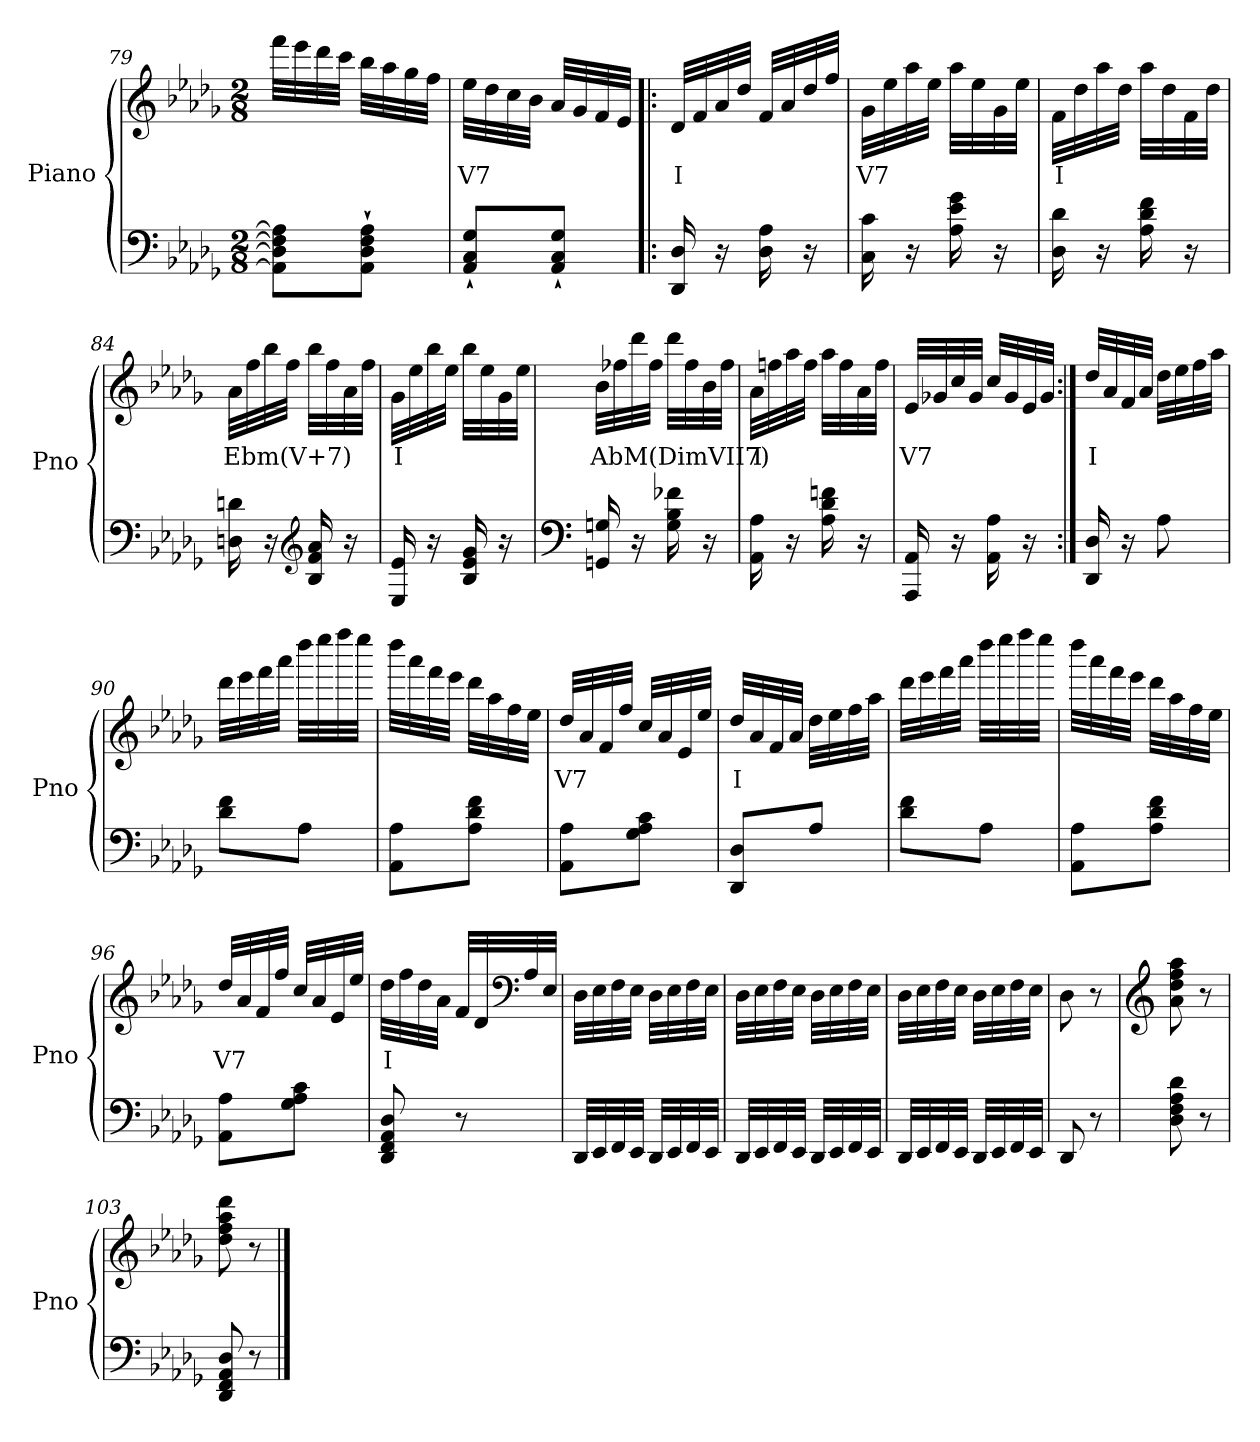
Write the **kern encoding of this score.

**kern	**kern	**text
*part1	*part1	*part1
*staff2	*staff1	*staff1
*I"Piano	*	*
*I'Pno	*	*
*clefF4	*clefG2	*
*k[b-e-a-d-g-]	*k[b-e-a-d-g-]	*
*D-:	*D-:	*
*M2/8	*M2/8	*
=79	=79	=79
8AA-\] 8D-\] 8F\] 8A-\]L	32fff\LLL	.
.	32eee-\	.
.	32ddd-\	.
.	32ccc\JJJ	.
8AA-\` 8D-\` 8F\` 8A-\`J	32bb-\LLL	.
.	32aa-\	.
.	32gg-\	.
.	32ff\JJJ	.
=80	=80	=80
!	!	!LO:LY:b
8AA-/` 8C/` 8G-/`L	32ee-\LLL	V7
.	32dd-\	.
.	32cc\	.
.	32b-\JJJ	.
8AA-/` 8C/` 8G-/`J	32a-/LLL	.
.	32g-/	.
.	32f/	.
.	32e-/JJJ	.
!!LO:LB:g=z
=81!|:	=81!|:	=81!|:
!	!	!LO:LY:b
16DD-/ 16D-/	32d-/LLL	I
.	32f/	.
16r	32a-/	.
.	32dd-/JJJ	.
16D-\ 16A-\	32f/LLL	.
.	32a-/	.
16r	32dd-/	.
.	32ff/JJJ	.
=82	=82	=82
!	!	!LO:LY:b
16C\ 16c\	32g-\LLL	V7
.	32ee-\	.
16r	32aa-\	.
.	32ee-\JJJ	.
16A-\ 16e-\ 16g-\	32aa-\LLL	.
.	32ee-\	.
16r	32g-\	.
.	32ee-\JJJ	.
=83	=83	=83
!	!	!LO:LY:b
16D-\ 16d-\	32f\LLL	I
.	32dd-\	.
16r	32aa-\	.
.	32dd-\JJJ	.
16A-\ 16d-\ 16f\	32aa-\LLL	.
.	32dd-\	.
16r	32f\	.
.	32dd-\JJJ	.
=84	=84	=84
!	!	!LO:LY:b
16Dn\ 16dn\	32a-\LLL	Ebm(V+7)
.	32ff\	.
16r	32bb-\	.
.	32ff\JJJ	.
*clefG2	*	*
16B-/ 16f/ 16a-/	32bb-\LLL	.
.	32ff\	.
16r	32a-\	.
.	32ff\JJJ	.
!!LO:LB:g=z
=85	=85	=85
!	!	!LO:LY:b
16E-/ 16e-/	32g-\LLL	I
.	32ee-\	.
16r	32bb-\	.
.	32ee-\JJJ	.
16B-/ 16e-/ 16g-/	32bb-\LLL	.
.	32ee-\	.
16r	32g-\	.
.	32ee-\JJJ	.
=86	=86	=86
*clefF4	*	*
!	!	!LO:LY:b
16GGn/ 16Gn/	32b-\LLL	AbM(DimVII7)
.	32ff-X\	.
16r	32ddd-\	.
.	32ff-\JJJ	.
16G\ 16B-\ 16f-X\	32ddd-\LLL	.
.	32ff-\	.
16r	32b-\	.
.	32ff-\JJJ	.
=87	=87	=87
!	!	!LO:LY:b
16AA-\ 16A-\	32a-\LLL	I
.	32ffn\	.
16r	32aa-\	.
.	32ff\JJJ	.
16A-\ 16d-\ 16fn\	32aa-\LLL	.
.	32ff\	.
16r	32a-\	.
.	32ff\JJJ	.
=88	=88	=88
!	!	!LO:LY:b
16AAA-/ 16AA-/	32e-/LLL	V7
.	32g-X/	.
16r	32cc/	.
.	32g-/JJJ	.
16AA-\ 16A-\	32cc/LLL	.
.	32g-/	.
16r	32e-/	.
.	32g-/JJJ	.
!!LO:LB:g=z
=89:|!	=89:|!	=89:|!
!	!	!LO:LY:b
16DD-/ 16D-/	32dd-/LLL	I
.	32a-/	.
16r	32f/	.
.	32a-/JJJ	.
8A-\	32dd-\LLL	.
.	32ee-\	.
.	32ff\	.
.	32aa-\JJJ	.
=90	=90	=90
8d-\ 8f\L	32ddd-\LLL	.
.	32eee-\	.
.	32fff\	.
.	32aaa-\JJJ	.
8A-\J	32dddd-\LLL	.
.	32eeee-\	.
.	32ffff\	.
.	32eeee-\JJJ	.
=91	=91	=91
8AA-\ 8A-\L	32dddd-\LLL	.
.	32aaa-\	.
.	32fff\	.
.	32eee-\JJJ	.
8A-\ 8d-\ 8f\J	32ddd-\LLL	.
.	32aa-\	.
.	32ff\	.
.	32ee-\JJJ	.
=92	=92	=92
!	!	!LO:LY:b
8AA-\ 8A-\L	32dd-/LLL	V7
.	32a-/	.
.	32f/	.
.	32ff/JJJ	.
8G-\ 8A-\ 8c\J	32cc/LLL	.
.	32a-/	.
.	32e-/	.
.	32ee-/JJJ	.
!!LO:PB:g=z
=93	=93	=93
!	!	!LO:LY:b
8DD-/ 8D-/L	32dd-/LLL	I
.	32a-/	.
.	32f/	.
.	32a-/JJJ	.
8A-/J	32dd-\LLL	.
.	32ee-\	.
.	32ff\	.
.	32aa-\JJJ	.
=94	=94	=94
8d-\ 8f\L	32ddd-\LLL	.
.	32eee-\	.
.	32fff\	.
.	32aaa-\JJJ	.
8A-\J	32dddd-\LLL	.
.	32eeee-\	.
.	32ffff\	.
.	32eeee-\JJJ	.
=95	=95	=95
8AA-\ 8A-\L	32dddd-\LLL	.
.	32aaa-\	.
.	32fff\	.
.	32eee-\JJJ	.
8A-\ 8d-\ 8f\J	32ddd-\LLL	.
.	32aa-\	.
.	32ff\	.
.	32ee-\JJJ	.
=96	=96	=96
!	!	!LO:LY:b
8AA-\ 8A-\L	32dd-/LLL	V7
.	32a-/	.
.	32f/	.
.	32ff/JJJ	.
8G-\ 8A-\ 8c\J	32cc/LLL	.
.	32a-/	.
.	32e-/	.
.	32ee-/JJJ	.
=97	=97	=97
!	!	!LO:LY:b
8DD-/ 8FF/ 8AA-/ 8D-/	32dd-\LLL	I
.	32ff\	.
.	32dd-\	.
.	32a-\JJJ	.
8r	32f/LLL	.
.	32d-/	.
*	*clefF4	*
.	32A-/	.
.	32E-/JJJ	.
!!LO:LB:g=z
=98	=98	=98
32DD-/LLL	32D-\LLL	.
32EE-/	32E-\	.
32FF/	32F\	.
32EE-/JJJ	32E-\JJJ	.
32DD-/LLL	32D-\LLL	.
32EE-/	32E-\	.
32FF/	32F\	.
32EE-/JJJ	32E-\JJJ	.
=99	=99	=99
32DD-/LLL	32D-\LLL	.
32EE-/	32E-\	.
32FF/	32F\	.
32EE-/JJJ	32E-\JJJ	.
32DD-/LLL	32D-\LLL	.
32EE-/	32E-\	.
32FF/	32F\	.
32EE-/JJJ	32E-\JJJ	.
=100	=100	=100
32DD-/LLL	32D-\LLL	.
32EE-/	32E-\	.
32FF/	32F\	.
32EE-/JJJ	32E-\JJJ	.
32DD-/LLL	32D-\LLL	.
32EE-/	32E-\	.
32FF/	32F\	.
32EE-/JJJ	32E-\JJJ	.
=101	=101	=101
8DD-/	8D-\	.
8r	8r	.
=102	=102	=102
*	*clefG2	*
8D-\ 8F\ 8A-\ 8d-\	8a-\ 8dd-\ 8ff\ 8aa-\	.
8r	8r	.
=103	=103	=103
8DD-/ 8FF/ 8AA-/ 8D-/	8dd-\ 8ff\ 8aa-\ 8ddd-\	.
8r	8r	.
==	==	==
*-	*-	*-
